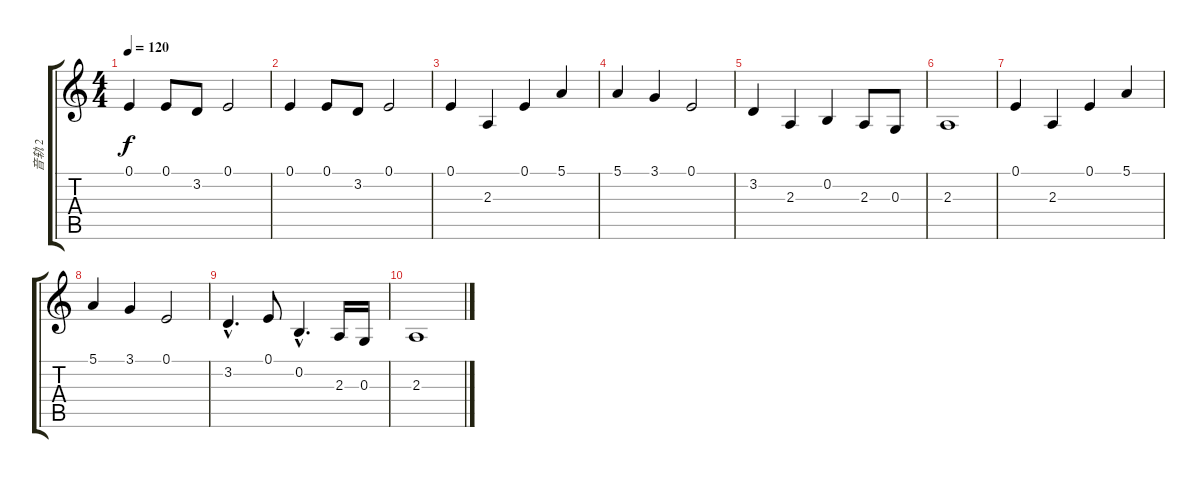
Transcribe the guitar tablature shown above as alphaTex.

\track ("音轨 2" "音轨 2") {instrument lead1square}
\staff {score tabs}
\tuning (E4 B3 G3 D3 A2 E2) {hide}
\ts (4 4)
\tempo 120
\clef g2
\ks c
0.1.4{dy f} 0.1.8 3.2.8 0.1.2 |
0.1.4 0.1.8 3.2.8 0.1.2 |
0.1.4 2.3.4 0.1.4 5.1.4 |
5.1.4 3.1.4 0.1.2 |
3.2.4 2.3.4 0.2.4 2.3.8 0.3.8 |
2.3.1 |
0.1.4 2.3.4 0.1.4 5.1.4 |
5.1.4 3.1.4 0.1.2 |
3.2{hac}.4{d} 0.1.8 0.2{hac}.4{d} 2.3.16 0.3.16 |
2.3.1
